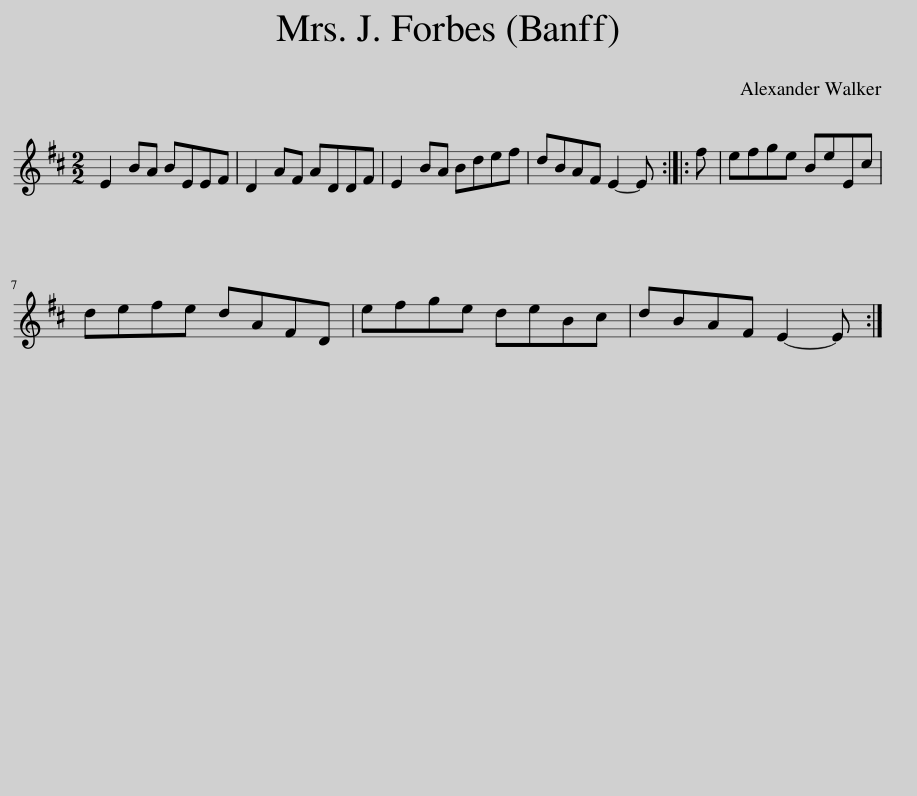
X:1
L:1/8
M:2/2
I:linebreak $
K:D
V:1 treble
V:1
 E2 BA BEEF | D2 AF ADDF | E2 BA Bdef | dBAF E2- E :: f | %5
 efge BeEc |$ defe dAFD | efge deBc | dBAF E2- E :| %9
